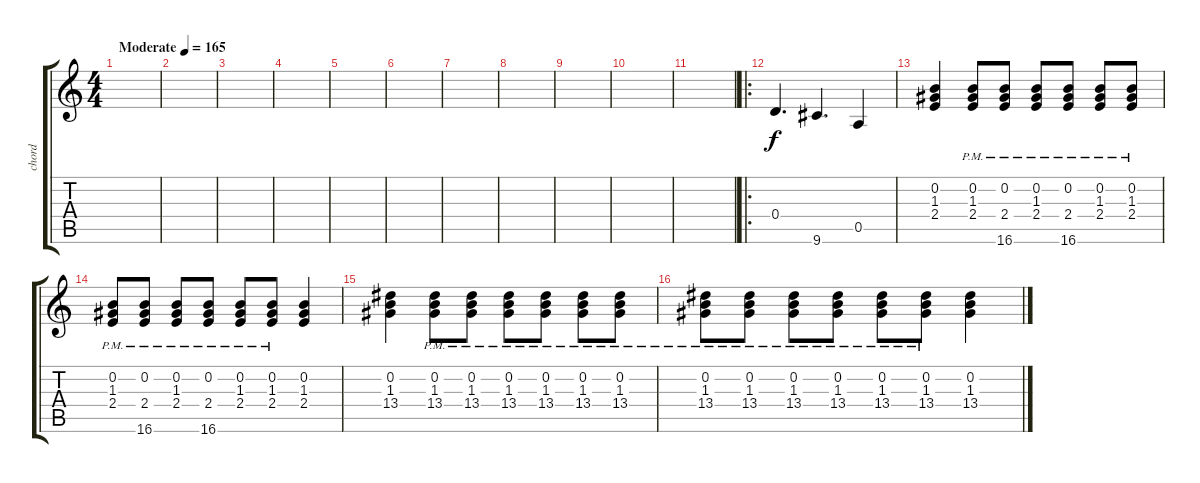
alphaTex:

\track ("chord" "chord") {instrument overdrivenguitar}
\staff {score tabs}
\tuning (E4 B3 G3 D3 A2 E2) {hide}
\ts (4 4)
\tempo (165 "Moderate")
\clef g2
\ks c
|
|
|
|
|
|
|
|
|
|
|
\ro
0.4.4{d} 9.6.4{d} 0.5.4 |
(0.2 1.3 2.4).4 (0.2{pm} 1.3{pm} 2.4{pm}).8 (0.2{pm} 2.4{pm} 16.6{pm}).8 (0.2{pm} 1.3{pm} 2.4{pm}).8 (0.2{pm} 2.4{pm} 16.6{pm}).8 (0.2{pm} 1.3{pm} 2.4{pm}).8 (0.2{pm} 1.3{pm} 2.4{pm}).8 |
(0.2{pm} 1.3{pm} 2.4{pm}).8 (0.2{pm} 2.4{pm} 16.6{pm}).8 (0.2{pm} 1.3{pm} 2.4{pm}).8 (0.2{pm} 2.4{pm} 16.6{pm}).8 (0.2{pm} 1.3{pm} 2.4{pm}).8 (0.2{pm} 1.3{pm} 2.4{pm}).8 (0.2 1.3 2.4).4 |
(0.2 1.3 13.4).4 (0.2{pm} 1.3{pm} 13.4{pm}).8 (0.2{pm} 1.3{pm} 13.4{pm}).8 (0.2{pm} 1.3{pm} 13.4{pm}).8 (0.2{pm} 1.3{pm} 13.4{pm}).8 (0.2{pm} 1.3{pm} 13.4{pm}).8 (0.2{pm} 1.3{pm} 13.4{pm}).8 |
(0.2{pm} 1.3{pm} 13.4{pm}).8 (0.2{pm} 1.3{pm} 13.4{pm}).8 (0.2{pm} 1.3{pm} 13.4{pm}).8 (0.2{pm} 1.3{pm} 13.4{pm}).8 (0.2{pm} 1.3{pm} 13.4{pm}).8 (0.2{pm} 1.3{pm} 13.4{pm}).8 (0.2 1.3 13.4).4
